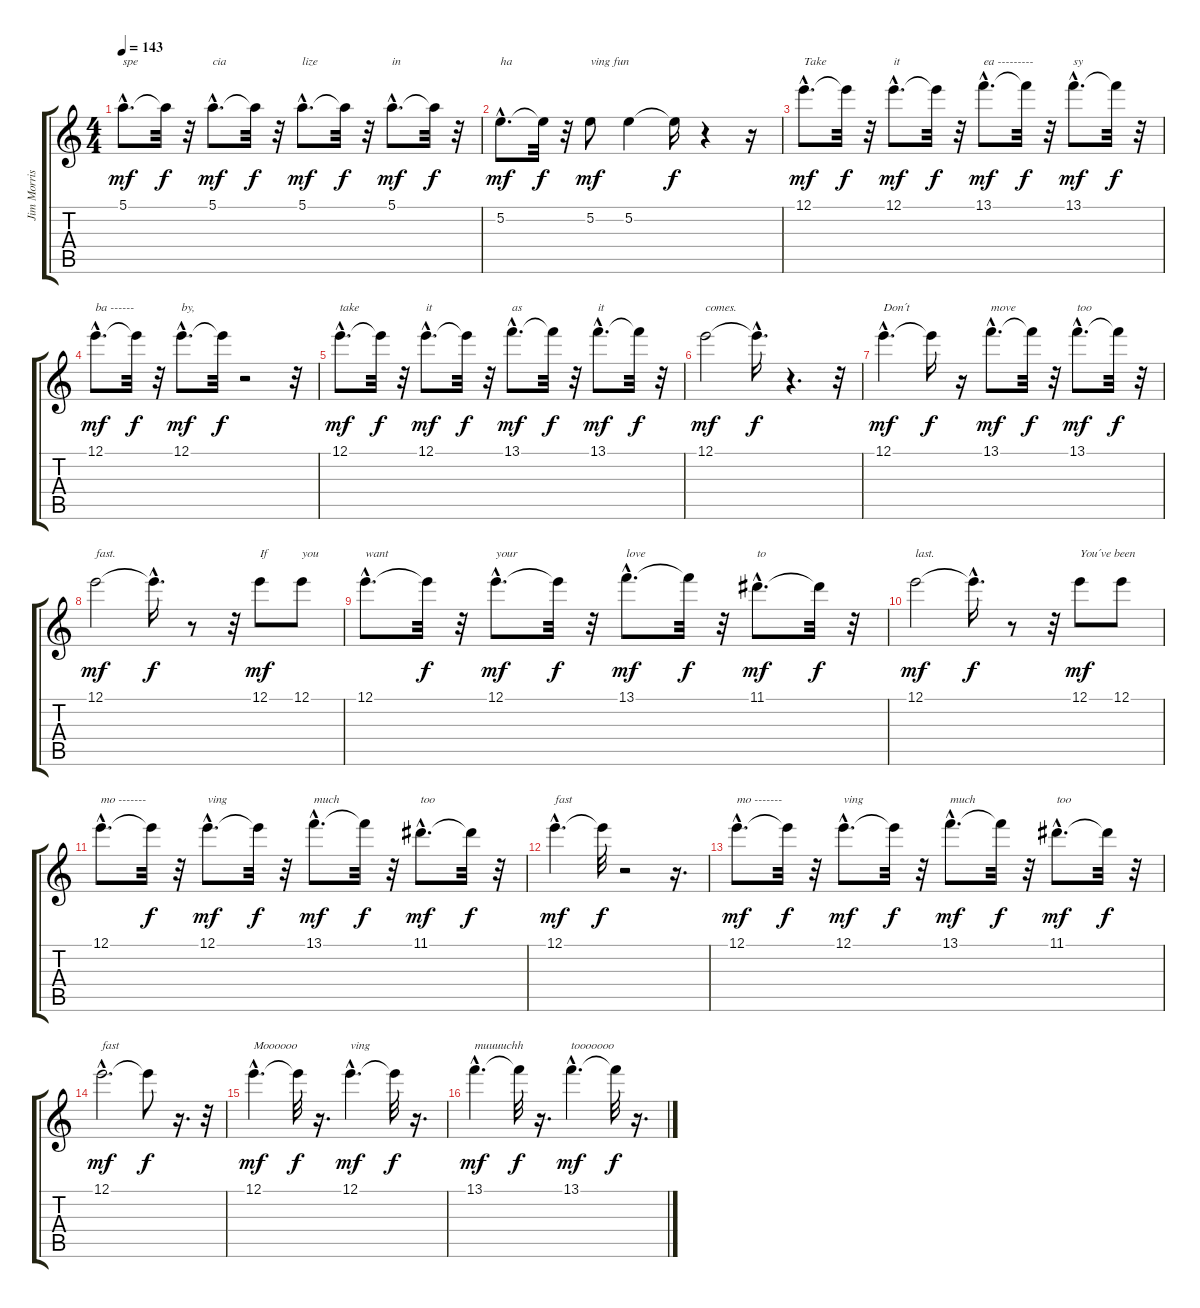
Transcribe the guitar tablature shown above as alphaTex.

\track ("Jim Morrison" "Jim Morris") {instrument acousticguitarsteel}
\staff {score tabs}
\tuning (E4 B3 G3 D3 A2 E2) {hide}
\ts (4 4)
\tempo 143
\clef g2
\ks c
5.1{hac}.8{d txt "spe" dy mf} 5.1{t}.32{dy f} r.32 5.1{hac}.8{d txt "cia" dy mf} 5.1{t}.32{dy f} r.32 5.1{hac}.8{d txt "lize" dy mf} 5.1{t}.32{dy f} r.32 5.1{hac}.8{d txt "in" dy mf} 5.1{t}.32{dy f} r.32 |
5.2{hac}.8{d txt "ha" dy mf} 5.2{t}.32{dy f} r.32 5.2.8{txt "ving fun" dy mf} 5.2.4 5.2{t}.16{dy f} r.4 r.16 |
12.1{hac}.8{d txt "Take" dy mf} 12.1{t}.32{dy f} r.32 12.1{hac}.8{d txt "it" dy mf} 12.1{t}.32{dy f} r.32 13.1{hac}.8{d txt "ea ---------" dy mf} 13.1{t}.32{dy f} r.32 13.1{hac}.8{d txt "sy" dy mf} 13.1{t}.32{dy f} r.32 |
12.1{hac}.8{d txt "ba ------" dy mf} 12.1{t}.32{dy f} r.32 12.1{hac}.8{d txt "by," dy mf} 12.1{t}.32{dy f} r.2 r.32 |
12.1{hac}.8{d txt "take" dy mf} 12.1{t}.32{dy f} r.32 12.1{hac}.8{d txt "it" dy mf} 12.1{t}.32{dy f} r.32 13.1{hac}.8{d txt "as" dy mf} 13.1{t}.32{dy f} r.32 13.1{hac}.8{d txt "it" dy mf} 13.1{t}.32{dy f} r.32 |
12.1.2{txt "comes." dy mf} 12.1{hac t}.16{d dy f} r.4{d} r.32 |
12.1{hac}.4{d txt "Don´t" dy mf} 12.1{t}.16{dy f} r.16 13.1{hac}.8{d txt "move" dy mf} 13.1{t}.32{dy f} r.32 13.1{hac}.8{d txt "too" dy mf} 13.1{t}.32{dy f} r.32 |
12.1.2{txt "fast." dy mf} 12.1{hac t}.16{d dy f} r.8 r.32 12.1.8{txt "If" dy mf} 12.1.8{txt "you"} |
12.1{hac}.8{d txt "want"} 12.1{t}.32{dy f} r.32 12.1{hac}.8{d txt "your" dy mf} 12.1{t}.32{dy f} r.32 13.1{hac}.8{d txt "love" dy mf} 13.1{t}.32{dy f} r.32 11.1{hac}.8{d txt "to" dy mf} 11.1{t}.32{dy f} r.32 |
12.1.2{txt "last." dy mf} 12.1{hac t}.16{d dy f} r.8 r.32 12.1.8{txt "You´ve been" dy mf} 12.1.8 |
12.1{hac}.8{d txt "mo -------"} 12.1{t}.32{dy f} r.32 12.1{hac}.8{d txt "ving" dy mf} 12.1{t}.32{dy f} r.32 13.1{hac}.8{d txt "much" dy mf} 13.1{t}.32{dy f} r.32 11.1{hac}.8{d txt "too" dy mf} 11.1{t}.32{dy f} r.32 |
12.1{hac}.4{d txt "fast" dy mf} 12.1{t}.32{dy f} r.2 r.16{d} |
12.1{hac}.8{d txt "mo -------" dy mf} 12.1{t}.32{dy f} r.32 12.1{hac}.8{d txt "ving" dy mf} 12.1{t}.32{dy f} r.32 13.1{hac}.8{d txt "much" dy mf} 13.1{t}.32{dy f} r.32 11.1{hac}.8{d txt "too" dy mf} 11.1{t}.32{dy f} r.32 |
12.1{hac}.2{d txt "fast" dy mf} 12.1{t}.8{dy f} r.16{d} r.32 |
12.1{hac}.4{d txt "Moooooo" dy mf} 12.1{t}.32{dy f} r.16{d} 12.1{hac}.4{d txt "ving" dy mf} 12.1{t}.32{dy f} r.16{d} |
13.1{hac}.4{d txt "muuuuchh" dy mf} 13.1{t}.32{dy f} r.16{d} 13.1{hac}.4{d txt "tooooooo" dy mf} 13.1{t}.32{dy f} r.16{d}
